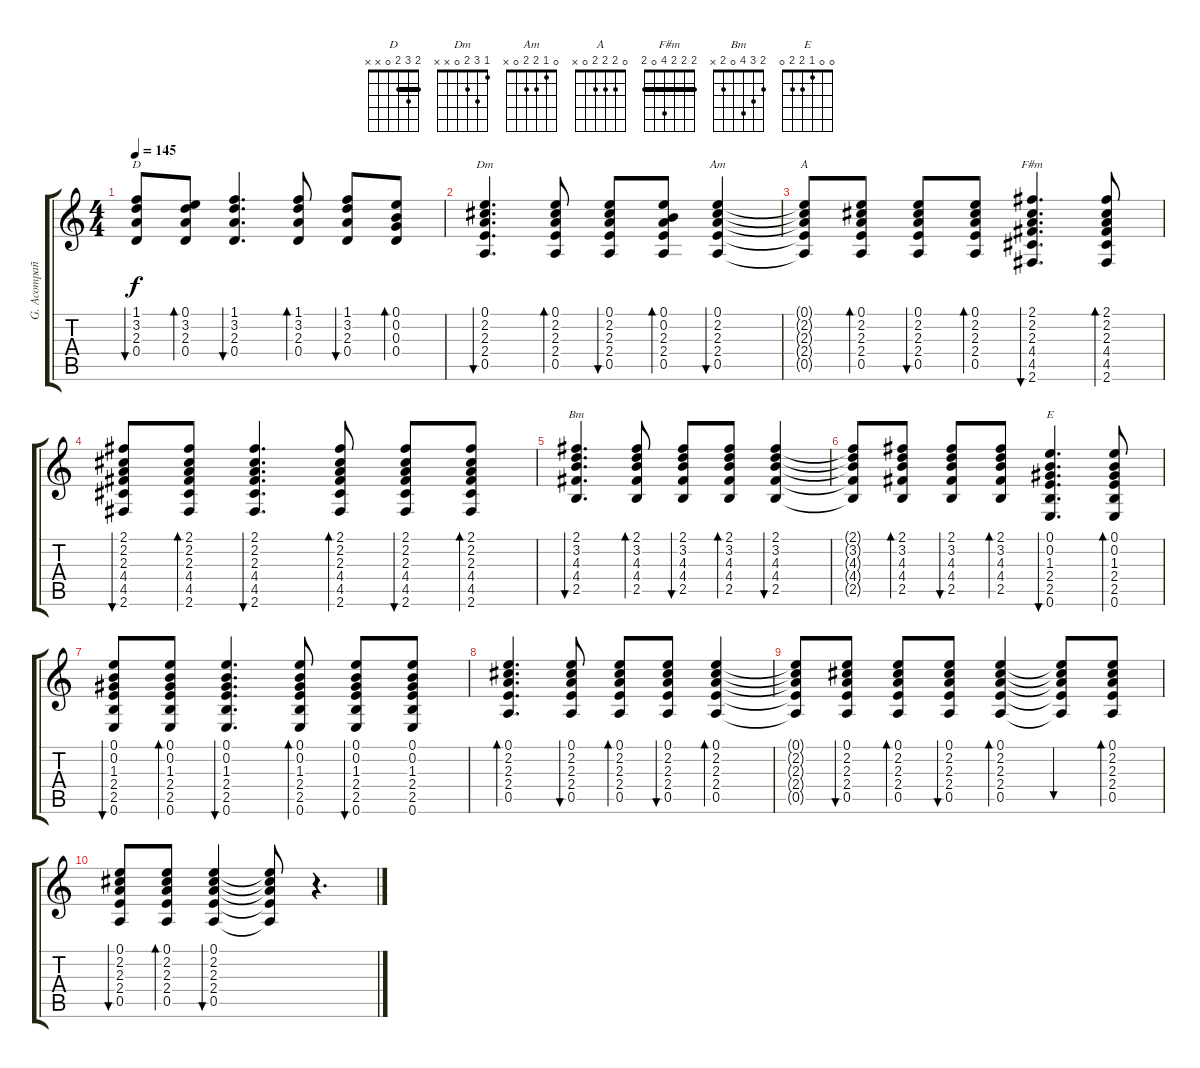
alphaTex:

\track ("G. Acompañamiento" "G. Acompañ") {instrument acousticguitarsteel}
\staff {score tabs}
\tuning (E4 B3 G3 D3 A2 E2) {hide}
\chord ("D" 2 3 2 0 x x) {barre 2}
\chord ("Dm" 1 3 2 0 x x)
\chord ("Am" 0 1 2 2 0 x)
\chord ("A" 0 2 2 2 0 x)
\chord ("F#m" 2 2 2 4 0 2) {barre 2}
\chord ("Bm" 2 3 4 0 2 x)
\chord ("E" 0 0 1 2 2 0)
\ts (4 4)
\tempo 145
\clef g2
\ks c
(1.1 3.2 2.3 0.4).8{bu 60 ch "D" dy f} (0.1 3.2 2.3 0.4).8{bd 60} (1.1 3.2 2.3 0.4).4{d bu 60} (1.1 3.2 2.3 0.4).8{bd 60} (1.1 3.2 2.3 0.4).8{bu 60} (0.1 0.2 0.3 0.4).8{bd 60} |
(0.1 2.2 2.3 2.4 0.5).4{d bu 60 ch "Dm"} (0.1 2.2 2.3 2.4 0.5).8{bd 60} (0.1 2.2 2.3 2.4 0.5).8{bu 60} (0.1 0.2 2.3 2.4 0.5).8{bd 60} (0.1 2.2 2.3 2.4 0.5).4{bu 60 ch "Am"} |
(0.1{t} 2.2{t} 2.3{t} 2.4{t} 0.5{t}).8{ch "A"} (0.1 2.2 2.3 2.4 0.5).8{bd 60} (0.1 2.2 2.3 2.4 0.5).8{bu 60} (0.1 2.2 2.3 2.4 0.5).8{bd 60} (2.1 2.2 2.3 4.4 4.5 2.6).4{d bu 60 ch "F#m"} (2.1 2.2 2.3 4.4 4.5 2.6).8{bd 60} |
(2.1 2.2 2.3 4.4 4.5 2.6).8{bu 30} (2.1 2.2 2.3 4.4 4.5 2.6).8{bd 30} (2.1 2.2 2.3 4.4 4.5 2.6).4{d bu 30} (2.1 2.2 2.3 4.4 4.5 2.6).8{bd 30} (2.1 2.2 2.3 4.4 4.5 2.6).8{bu 30} (2.1 2.2 2.3 4.4 4.5 2.6).8{bd 30} |
(2.1 3.2 4.3 4.4 2.5).4{d bu 30 ch "Bm"} (2.1 3.2 4.3 4.4 2.5).8{bd 30} (2.1 3.2 4.3 4.4 2.5).8{bu 30} (2.1 3.2 4.3 4.4 2.5).8{bd 30} (2.1 3.2 4.3 4.4 2.5).4{bu 30} |
(2.1{t} 3.2{t} 4.3{t} 4.4{t} 2.5{t}).8 (2.1 3.2 4.3 4.4 2.5).8{bd 30} (2.1 3.2 4.3 4.4 2.5).8{bu 30} (2.1 3.2 4.3 4.4 2.5).8{bd 30} (0.1 0.2 1.3 2.4 2.5 0.6).4{d bu 30 ch "E"} (0.1 0.2 1.3 2.4 2.5 0.6).8{bd 30} |
(0.1 0.2 1.3 2.4 2.5 0.6).8{bu 30} (0.1 0.2 1.3 2.4 2.5 0.6).8{bd 30} (0.1 0.2 1.3 2.4 2.5 0.6).4{d bu 30} (0.1 0.2 1.3 2.4 2.5 0.6).8{bd 30} (0.1 0.2 1.3 2.4 2.5 0.6).8{bu 30} (0.1 0.2 1.3 2.4 2.5 0.6).8 |
(0.1 2.2 2.3 2.4 0.5).4{d bd 30} (0.1 2.2 2.3 2.4 0.5).8{bu 30} (0.1 2.2 2.3 2.4 0.5).8{bd 30} (0.1 2.2 2.3 2.4 0.5).8{bu 30} (0.1 2.2 2.3 2.4 0.5).4{bd 30} |
(0.1{t} 2.2{t} 2.3{t} 2.4{t} 0.5{t}).8 (0.1 2.2 2.3 2.4 0.5).8{bu 30} (0.1 2.2 2.3 2.4 0.5).8{bd 30} (0.1 2.2 2.3 2.4 0.5).8{bu 30} (0.1 2.2 2.3 2.4 0.5).4{bd 30} (0.1{t} 2.2{t} 2.3{t} 2.4{t} 0.5{t}).8{bu 30} (0.1 2.2 2.3 2.4 0.5).8{bd 30} |
(0.1 2.2 2.3 2.4 0.5).8{bu 30} (0.1 2.2 2.3 2.4 0.5).8{bd 30} (0.1 2.2 2.3 2.4 0.5).4{bu 30} (0.1{t} 2.2{t} 2.3{t} 2.4{t} 0.5{t}).8 r.4{d}
